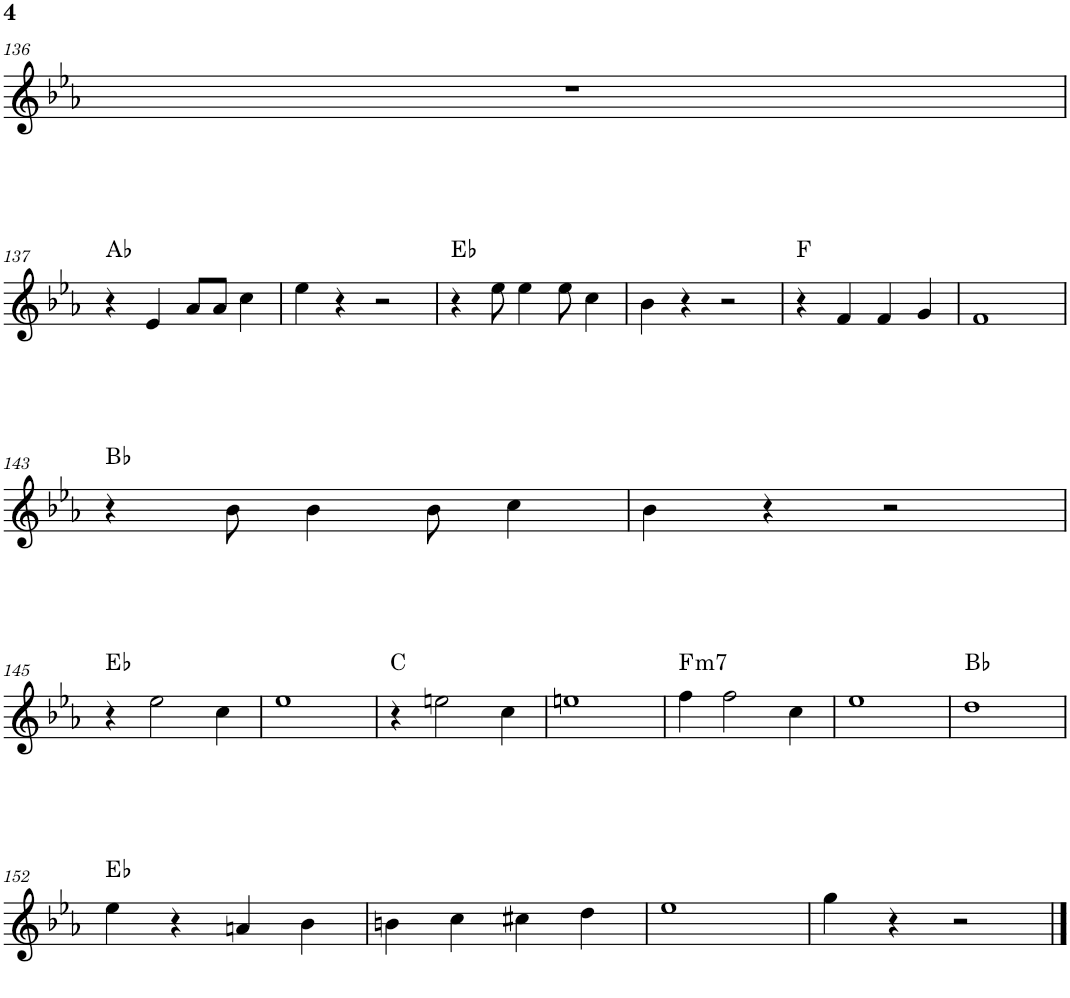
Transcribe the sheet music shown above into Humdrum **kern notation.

**kern	**harte
*part1	*part1
*staff1	*
*I"Piano	*
*I'Pno.	*
!!LO:PB:g=z
*clefG2	*
*k[b-e-a-]	*
*M2/2	*
*met(c|)	*
=136	=136
1r	.
!!LO:LB:g=z
=137	=137
4r	Ab:maj
4e-/	.
8a-/L	.
8a-/J	.
4cc\	.
=138	=138
4ee-\	.
4r	.
2r	.
=139	=139
4r	Eb:maj
8ee-\	.
4ee-\	.
8ee-\	.
4cc\	.
=140	=140
4b-\	.
4r	.
2r	.
=141	=141
4r	F:maj
4f/	.
4f/	.
4g/	.
=142	=142
1f	.
!!LO:LB:g=z
=143	=143
4r	Bb:maj
8b-\	.
4b-\	.
8b-\	.
4cc\	.
=144	=144
4b-\	.
4r	.
2r	.
!!LO:LB:g=z
=145	=145
4r	Eb:maj
2ee-\	.
4cc\	.
=146	=146
1ee-	.
=147	=147
4r	C:maj
2een\	.
4cc\	.
=148	=148
1een	.
=149	=149
!	!LO:H:kt=m7
4ff\	F:min7
2ff\	.
4cc\	.
=150	=150
1ee-	.
=151	=151
1dd	Bb:maj
!!LO:LB:g=z
=152	=152
4ee-\	Eb:maj
4r	.
4an/	.
4b-\	.
=153	=153
4bn\	.
4cc\	.
4cc#X\	.
4dd\	.
=154	=154
1ee-	.
=155	=155
4gg\	.
4r	.
2r	.
==	==
*-	*-
